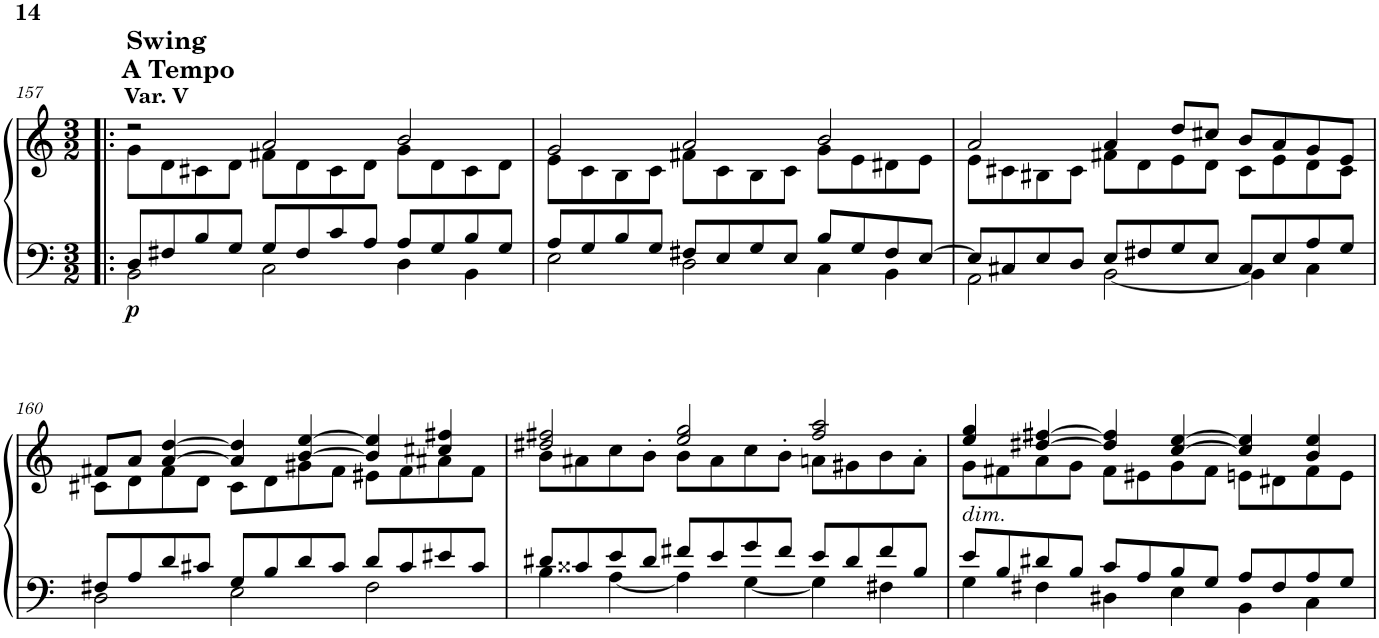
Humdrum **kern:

**kern	**kern	**dynam
*part1	*part1	*part1
*staff2	*staff1	*staff1/2
*I"Piano	*	*
*I'Pno.	*	*
!!LO:PB:g=z
*clefF4	*clefG2	*
*k[]	*k[]	*
*M3/2	*M3/2	*
=157!|:	=157!|:	=157!|:
*^	*^	*
!	!	!LO:TX:a:B:t=Swing	!	!
!	!	!LO:TX:a:B:t=A Tempo	!	!
!	!	!LO:TX:a:B:t=Var. V	!	!
!	!	!	!	!LO:DY:b=2
8D/L	2BB\	2r	8g\L	p
8F#X/	.	.	8d\	.
8B/	.	.	8c#X\	.
8G/J	.	.	8d\J	.
8G/L	2C\	2a/	8f#X\L	.
8F#/	.	.	8d\	.
8c/	.	.	8c#\	.
8A/J	.	.	8d\J	.
8A/L	4D\	2b/	8g\L	.
8G/	.	.	8d\	.
8B/	4BB\	.	8c#\	.
8G/J	.	.	8d\J	.
=158	=158	=158	=158	=158
8A/L	2E\	2g/	8e\L	.
8G/	.	.	8c\	.
8B/	.	.	8B\	.
8G/J	.	.	8c\J	.
8F#X/L	2D\	2a/	8f#X\L	.
8E/	.	.	8c\	.
8G/	.	.	8B\	.
8E/J	.	.	8c\J	.
8B/L	4C\	2b/	8g\L	.
8G/	.	.	8e\	.
8F#/	4BB\	.	8d#X\	.
[8E/J	.	.	8e\J	.
=159	=159	=159	=159	=159
8E/L]	2AA\	2a/	8e\L	.
8C#X/	.	.	8c#X\	.
8E/	.	.	8B#X\	.
8D/J	.	.	8c#\J	.
8E/L	[2BB\	4a/	8f#X\L	.
8F#X/	.	.	8d\	.
8G/	.	8dd/L	8e\	.
8E/J	.	8cc#X/J	8d\J	.
8C#/L	4BB\]	8b/L	8c#\L	.
8E/	.	8a/	8e\	.
8A/	4C#\	8g/	8d\	.
8G/J	.	8e/J	8c#\J	.
!!LO:LB:g=z	!!
=160	=160	=160	=160	=160
8F#X/L	2D\	8f#X/L	8c#X\L	.
8A/	.	8a/J	8d\	.
8d/	.	[4a/ [4dd/	8f#\	.
8c#X/J	.	.	8d\J	.
8G/L	2E\	4a/] 4dd/]	8c#\L	.
8B/	.	.	8d\	.
8d/	.	[4b/ [4ee/	8g#X\	.
8c#/J	.	.	8f#\J	.
8d/L	2F#\	4b/] 4ee/]	8e#X\L	.
8c#/	.	.	8f#\	.
8e#X/	.	4cc#X/ 4ff#X/	8a#X\	.
8c#/J	.	.	8f#\J	.
=161	=161	=161	=161	=161
8d#X/L	4B\	2dd#X/ 2ff#X/	8b\L	.
8c##X/	.	.	8a#X\	.
8e/	[4A\	.	8cc\	.
8d#/J	.	.	8b'>\J	.
8f#X/L	4A\]	2ee/ 2gg/	8b\L	.
8e/	.	.	8a#\	.
8g/	[4G\	.	8cc\	.
8f#/J	.	.	8b'>\J	.
8e/L	4G\]	2ff#/ 2aa/	8an\L	.
8d#/	.	.	8g#X\	.
8f#/	4F#X\	.	8b\	.
8B/J	.	.	8a'>\J	.
=162	=162	=162	=162	=162
!	!	!LO:TX:b:i:t=dim.	!	!
8e/L	4G\	4ee/ 4gg/	8g\L	.
8B/	.	.	8f#X\	.
8d#X/	4F#X\	[4dd#X/ [4ff#X/	8a\	.
8B/J	.	.	8g\J	.
8c/L	4D#X\	4dd#/] 4ff#/]	8f#\L	.
8A/	.	.	8e#X\	.
8B/	4E\	[4cc/ [4ee/	8g\	.
8G/J	.	.	8f#\J	.
8A/L	4BB\	4cc/] 4ee/]	8en\L	.
8F#/	.	.	8d#X\	.
8A/	4C\	4b/ 4ee/	8f#\	.
8G/J	.	.	8e\J	.
*v	*v	*	*	*
*	*v	*v	*
=	=	=
*-	*-	*-
